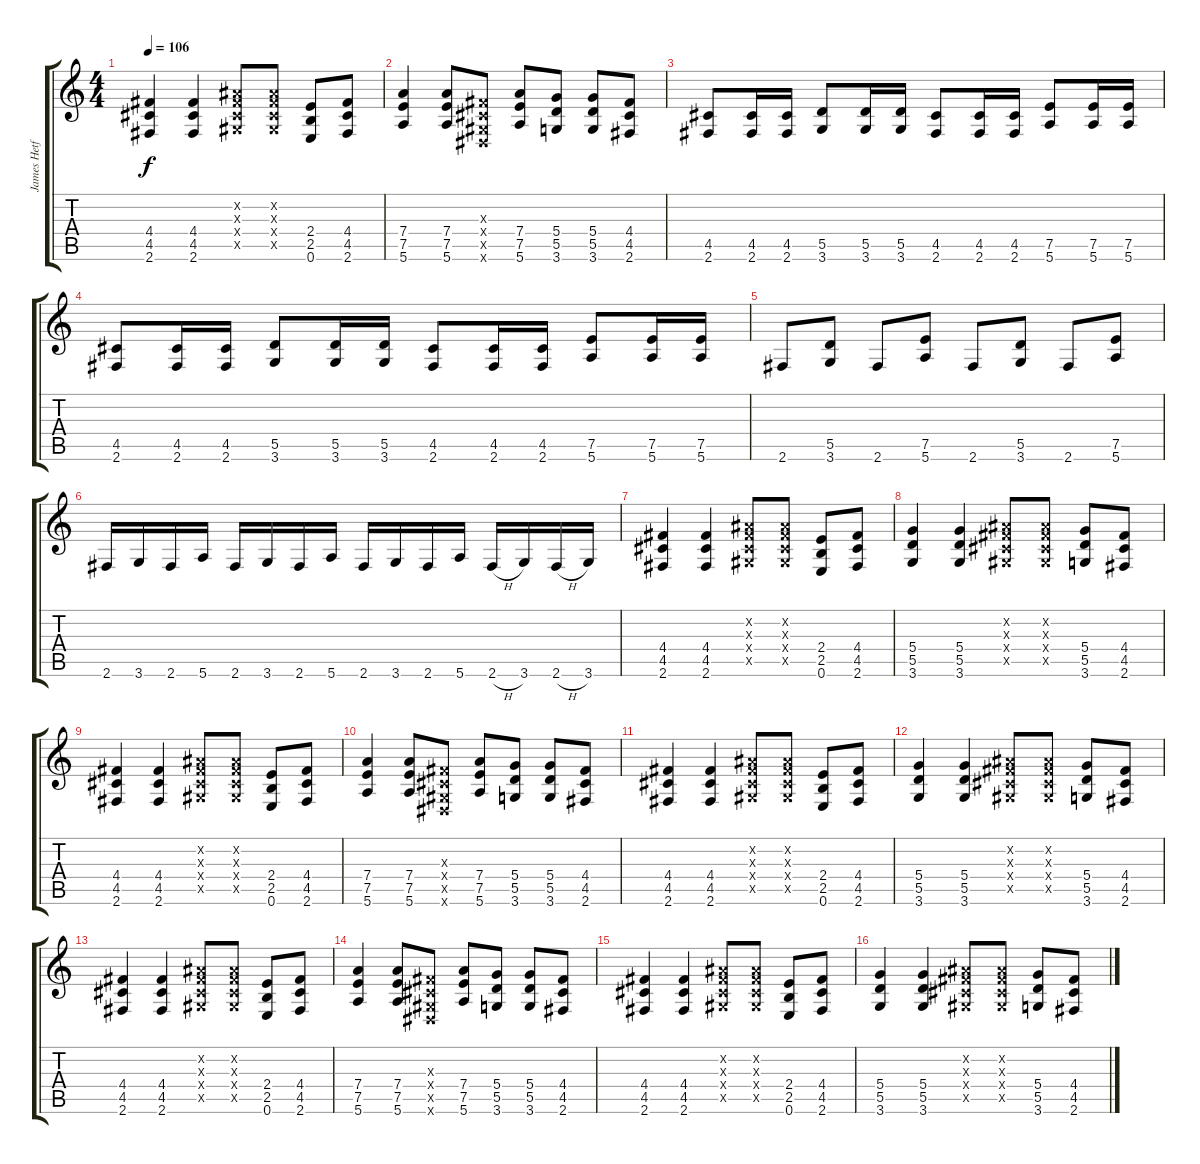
\track ("James Hetfield" "James Hetf") {instrument acousticguitarsteel}
\staff {score tabs}
\tuning (E4 B3 G3 D3 A2 E2) {hide}
\ts (4 4)
\tempo 106
\clef g2
\ks c
(4.4 4.5 2.6).4{dy f} (4.4 4.5 2.6).4 (-1.2{x} -1.3{x} -1.4{x} -1.5{x}).8 (-1.2{x} -1.3{x} -1.4{x} -1.5{x}).8 (2.4 2.5 0.6).8 (4.4 4.5 2.6).8 |
(7.4 7.5 5.6).4 (7.4 7.5 5.6).8 (-1.3{x} -1.4{x} -1.5{x} -1.6{x}).8 (7.4 7.5 5.6).8 (5.4 5.5 3.6).8 (5.4 5.5 3.6).8 (4.4 4.5 2.6).8 |
(4.5 2.6).8 (4.5 2.6).16 (4.5 2.6).16 (5.5 3.6).8 (5.5 3.6).16 (5.5 3.6).16 (4.5 2.6).8 (4.5 2.6).16 (4.5 2.6).16 (7.5 5.6).8 (7.5 5.6).16 (7.5 5.6).16 |
(4.5 2.6).8 (4.5 2.6).16 (4.5 2.6).16 (5.5 3.6).8 (5.5 3.6).16 (5.5 3.6).16 (4.5 2.6).8 (4.5 2.6).16 (4.5 2.6).16 (7.5 5.6).8 (7.5 5.6).16 (7.5 5.6).16 |
2.6.8 (5.5 3.6).8 2.6.8 (7.5 5.6).8 2.6.8 (5.5 3.6).8 2.6.8 (7.5 5.6).8 |
2.6.16 3.6.16 2.6.16 5.6.16 2.6.16 3.6.16 2.6.16 5.6.16 2.6.16 3.6.16 2.6.16 5.6.16 2.6{h}.16 3.6.16 2.6{h}.16 3.6.16 |
(4.4 4.5 2.6).4 (4.4 4.5 2.6).4 (-1.2{x} -1.3{x} -1.4{x} -1.5{x}).8 (-1.2{x} -1.3{x} -1.4{x} -1.5{x}).8 (2.4 2.5 0.6).8 (4.4 4.5 2.6).8 |
(5.4 5.5 3.6).4 (5.4 5.5 3.6).4 (-1.2{x} -1.3{x} -1.4{x} -1.5{x}).8 (-1.2{x} -1.3{x} -1.4{x} -1.5{x}).8 (5.4 5.5 3.6).8 (4.4 4.5 2.6).8 |
(4.4 4.5 2.6).4 (4.4 4.5 2.6).4 (-1.2{x} -1.3{x} -1.4{x} -1.5{x}).8 (-1.2{x} -1.3{x} -1.4{x} -1.5{x}).8 (2.4 2.5 0.6).8 (4.4 4.5 2.6).8 |
(7.4 7.5 5.6).4 (7.4 7.5 5.6).8 (-1.3{x} -1.4{x} -1.5{x} -1.6{x}).8 (7.4 7.5 5.6).8 (5.4 5.5 3.6).8 (5.4 5.5 3.6).8 (4.4 4.5 2.6).8 |
(4.4 4.5 2.6).4 (4.4 4.5 2.6).4 (-1.2{x} -1.3{x} -1.4{x} -1.5{x}).8 (-1.2{x} -1.3{x} -1.4{x} -1.5{x}).8 (2.4 2.5 0.6).8 (4.4 4.5 2.6).8 |
(5.4 5.5 3.6).4 (5.4 5.5 3.6).4 (-1.2{x} -1.3{x} -1.4{x} -1.5{x}).8 (-1.2{x} -1.3{x} -1.4{x} -1.5{x}).8 (5.4 5.5 3.6).8 (4.4 4.5 2.6).8 |
(4.4 4.5 2.6).4 (4.4 4.5 2.6).4 (-1.2{x} -1.3{x} -1.4{x} -1.5{x}).8 (-1.2{x} -1.3{x} -1.4{x} -1.5{x}).8 (2.4 2.5 0.6).8 (4.4 4.5 2.6).8 |
(7.4 7.5 5.6).4 (7.4 7.5 5.6).8 (-1.3{x} -1.4{x} -1.5{x} -1.6{x}).8 (7.4 7.5 5.6).8 (5.4 5.5 3.6).8 (5.4 5.5 3.6).8 (4.4 4.5 2.6).8 |
(4.4 4.5 2.6).4 (4.4 4.5 2.6).4 (-1.2{x} -1.3{x} -1.4{x} -1.5{x}).8 (-1.2{x} -1.3{x} -1.4{x} -1.5{x}).8 (2.4 2.5 0.6).8 (4.4 4.5 2.6).8 |
(5.4 5.5 3.6).4 (5.4 5.5 3.6).4 (-1.2{x} -1.3{x} -1.4{x} -1.5{x}).8 (-1.2{x} -1.3{x} -1.4{x} -1.5{x}).8 (5.4 5.5 3.6).8 (4.4 4.5 2.6).8
